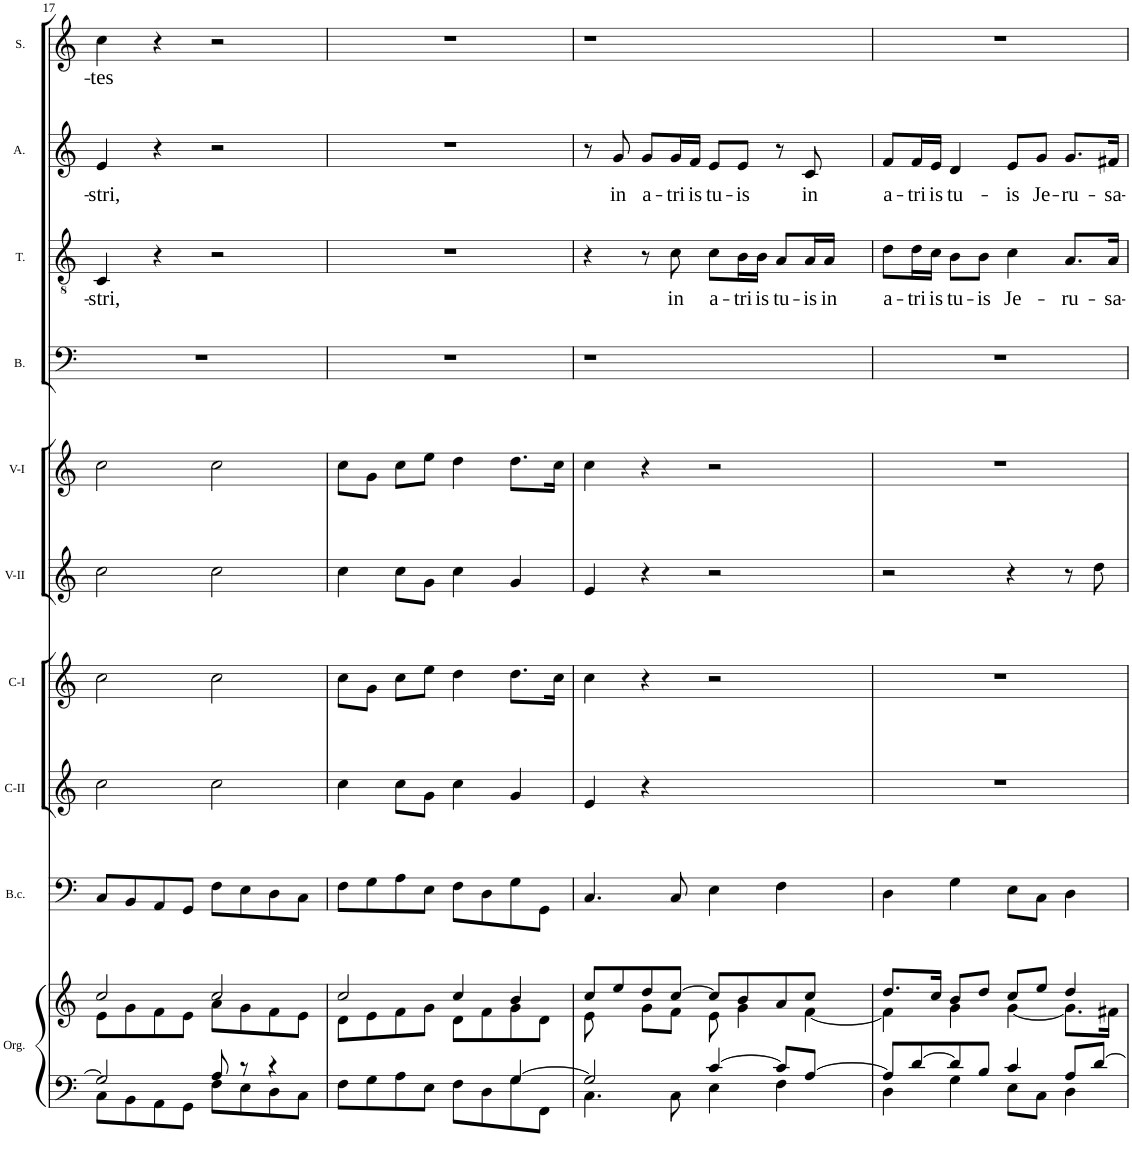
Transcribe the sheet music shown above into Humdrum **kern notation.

**kern	**kern	**kern	**kern	**kern	**kern	**kern	**kern	**kern	**text	**kern	**text	**kern	**text
*part10	*part10	*part9	*part8	*part7	*part6	*part5	*part4	*part3	*part3	*part2	*part2	*part1	*part1
*staff11	*staff10	*staff9	*staff8	*staff7	*staff6	*staff5	*staff4	*staff3	*staff3	*staff2	*staff2	*staff1	*staff1
*I"Organ	*	*I"Basso  continuo	*I"Clarino II	*I"Clarino I	*I"Violin II	*I"Violin I	*I"Bass	*I"Tenor	*	*I"Alto	*	*I"Soprano	*
*I'Org.	*	*I'B.c.	*I'C-II	*I'C-I	*I'V-II	*I'V-I	*I'B.	*I'T.	*	*I'A.	*	*I'S.	*
!!LO:PB:g=z
*clefF4	*clefG2	*clefF4	*clefG2	*clefG2	*clefG2	*clefG2	*clefF4	*clefGv2	*	*clefG2	*	*clefG2	*
*	*	*	*Trd1c2	*Trd1c2	*	*	*	*	*	*	*	*	*
*k[]	*k[]	*k[]	*k[]	*k[]	*k[]	*k[]	*k[]	*k[]	*	*k[]	*	*k[]	*
*M4/4	*M4/4	*M4/4	*M4/4	*M4/4	*M4/4	*M4/4	*M4/4	*M4/4	*	*M4/4	*	*M4/4	*
*met(c)	*met(c)	*met(c)	*met(c)	*met(c)	*met(c)	*met(c)	*met(c)	*met(c)	*	*met(c)	*	*met(c)	*
=17	=17	=17	=17	=17	=17	=17	=17	=17	=17	=17	=17	=17	=17
*^	*^	*	*	*	*	*	*	*	*	*	*	*	*
!	!	!	!	!	!	!	!	!	!	!	!LO:LY:b	!	!LO:LY:b	!	!LO:LY:b
2G/]	8C\L	2cc/	8e\L	8C/L	2cc\	2cc\	2cc\	2cc\	1r	4C/	-stri,	4e/	-stri,	4cc\	-tes
.	8BB\	.	8g\	8BB/	.	.	.	.	.	.	.	.	.	.	.
.	8AA\	.	8f\	8AA/	.	.	.	.	.	4r	.	4r	.	4r	.
.	8GG\J	.	8e\J	8GG/J	.	.	.	.	.	.	.	.	.	.	.
8A/	8F\L	2cc/	8a\L	8F\L	2cc\	2cc\	2cc\	2cc\	.	2r	.	2r	.	2r	.
8r	8E\	.	8g\	8E\	.	.	.	.	.	.	.	.	.	.	.
4r	8D\	.	8f\	8D\	.	.	.	.	.	.	.	.	.	.	.
.	8C\J	.	8e\J	8C\J	.	.	.	.	.	.	.	.	.	.	.
=18	=18	=18	=18	=18	=18	=18	=18	=18	=18	=18	=18	=18	=18	=18	=18
8F\L	2.ryy	2cc/	8d\L	8F\L	4cc\	8cc\L	4cc\	8cc\L	1r	1r	.	1r	.	1r	.
8G\	.	.	8e\	8G\	.	8g\J	.	8g\J	.	.	.	.	.	.	.
8A\	.	.	8f\	8A\	8cc\L	8cc\L	8cc\L	8cc\L	.	.	.	.	.	.	.
8E\J	.	.	8g\J	8E\J	8g\J	8ee\J	8g\J	8ee\J	.	.	.	.	.	.	.
8F\L	.	4cc/	8d\L	8F\L	4cc\	4dd\	4cc\	4dd\	.	.	.	.	.	.	.
8D\	.	.	8f\	8D\	.	.	.	.	.	.	.	.	.	.	.
8G\	[>4G/	4b/	8g\	8G\	4g/	8.dd\L	4g/	8.dd\L	.	.	.	.	.	.	.
8FF\J	.	.	8d\J	8GG\J	.	.	.	.	.	.	.	.	.	.	.
.	.	.	.	.	.	16cc\Jk	.	16cc\Jk	.	.	.	.	.	.	.
=19	=19	=19	=19	=19	=19	=19	=19	=19	=19	=19	=19	=19	=19	=19	=19
2G/]	4.C\	8cc/L	8e\	4.C/	4e/	4cc\	4e/	4cc\	1r	4r	.	8r	.	1r	.
!	!	!	!	!	!	!	!	!	!	!	!	!	!LO:LY:b	!	!
.	.	8ee/	8ryy	.	.	.	.	.	.	.	.	8g/	in	.	.
!	!	!	!	!	!	!	!	!	!	!	!	!	!LO:LY:b	!	!
.	.	8dd/	8g\L	.	4r	4r	4r	4r	.	8r	.	8g/L	a-	.	.
!	!	!	!	!	!	!	!	!	!	!	!LO:LY:b	!	!LO:LY:b	!	!
.	8C\	[>8cc/J	8f\J	8C/	.	.	.	.	.	8c\	in	16g/L	-tri-	.	.
!	!	!	!	!	!	!	!	!	!	!	!	!	!LO:LY:b	!	!
.	.	.	.	.	.	.	.	.	.	.	.	16f/JJ	-is	.	.
!	!	!	!	!	!	!	!	!	!	!	!LO:LY:b	!	!LO:LY:b	!	!
[>4c/	4E\	8cc/L]	8e\	4E\	2ryy	2r	2r	2r	.	8c\L	a-	8e/L	tu-	.	.
!	!	!	!	!	!	!	!	!	!	!	!LO:LY:b	!	!LO:LY:b	!	!
.	.	8b/	4g\	.	.	.	.	.	.	16B\L	-tri-	8e/J	-is	.	.
!	!	!	!	!	!	!	!	!	!	!	!LO:LY:b	!	!	!	!
.	.	.	.	.	.	.	.	.	.	16B\JJ	-is	.	.	.	.
!	!	!	!	!	!	!	!	!	!	!	!LO:LY:b	!	!	!	!
8c/L]	4F\	8a/	.	4F\	.	.	.	.	.	8A/L	tu-	8r	.	.	.
!	!	!	!	!	!	!	!	!	!	!	!LO:LY:b	!	!LO:LY:b	!	!
[>8A/J	.	8cc/J	[<8f\	.	.	.	.	.	.	16A/L	-is	8c/	in	.	.
!	!	!	!	!	!	!	!	!	!	!	!LO:LY:b	!	!	!	!
.	.	.	.	.	.	.	.	.	.	16A/JJ	in	.	.	.	.
8ryy	8ryy	8ryy	8ryy	8ryy	8ryy	8ryy	8ryy	8ryy	8ryy	8ryy	.	8ryy	.	8ryy	.
=20	=20	=20	=20	=20	=20	=20	=20	=20	=20	=20	=20	=20	=20	=20	=20
!	!	!	!	!	!	!	!	!	!	!	!LO:LY:b	!	!LO:LY:b	!	!
8A/L]	4D\	8.dd/L	4f\]	4D\	1r	1r	2r	1r	1r	8d\L	a-	8f/L	a-	1r	.
!	!	!	!	!	!	!	!	!	!	!	!LO:LY:b	!	!LO:LY:b	!	!
[>8d/	.	.	.	.	.	.	.	.	.	16d\L	-tri-	16f/L	-tri-	.	.
!	!	!	!	!	!	!	!	!	!	!	!LO:LY:b	!	!LO:LY:b	!	!
.	.	16cc/Jk	.	.	.	.	.	.	.	16c\JJ	-is	16e/JJ	-is	.	.
!	!	!	!	!	!	!	!	!	!	!	!LO:LY:b	!	!LO:LY:b	!	!
8d/]	4G\	8b/L	8f\_	4G\	.	.	.	.	.	8B\L	tu-	4d/	tu-	.	.
!	!	!	!	!	!	!	!	!	!	!	!LO:LY:b	!	!	!	!
8B/J	.	8dd/J	4g\	.	.	.	.	.	.	8B\J	-is	.	.	.	.
!	!	!	!	!	!	!	!	!	!	!	!LO:LY:b	!	!LO:LY:b	!	!
4c/	8E\L	8cc/L	.	8E\L	.	.	4r	.	.	4c\	Je-	8e/L	-is	.	.
!	!	!	!	!	!	!	!	!	!	!	!	!	!LO:LY:b	!	!
.	8C\J	8ee/J	[<4g\	8C\J	.	.	.	.	.	.	.	8g/J	Je-	.	.
!	!	!	!	!	!	!	!	!	!	!	!LO:LY:b	!	!LO:LY:b	!	!
8A/L	4D\	4dd/	.	4D\	.	.	8r	.	.	8.A/L	-ru-	8.g/L	-ru-	.	.
[>8d/J	.	.	8.g\L]	.	.	.	8dd\	.	.	.	.	.	.	.	.
!	!	!	!	!	!	!	!	!	!	!	!LO:LY:b	!	!LO:LY:b	!	!
.	.	.	.	.	.	.	.	.	.	16A/Jk	-sa-	16f#X/Jk	-sa-	.	.
8ryy	8ryy	8ryy	.	8ryy	8ryy	8ryy	8ryy	8ryy	8ryy	8ryy	.	8ryy	.	8ryy	.
.	.	.	16f#X\Jk	.	.	.	.	.	.	.	.	.	.	.	.
*v	*v	*	*	*	*	*	*	*	*	*	*	*	*	*	*
*	*v	*v	*	*	*	*	*	*	*	*	*	*	*	*
=	=	=	=	=	=	=	=	=	=	=	=	=	=
*-	*-	*-	*-	*-	*-	*-	*-	*-	*-	*-	*-	*-	*-
